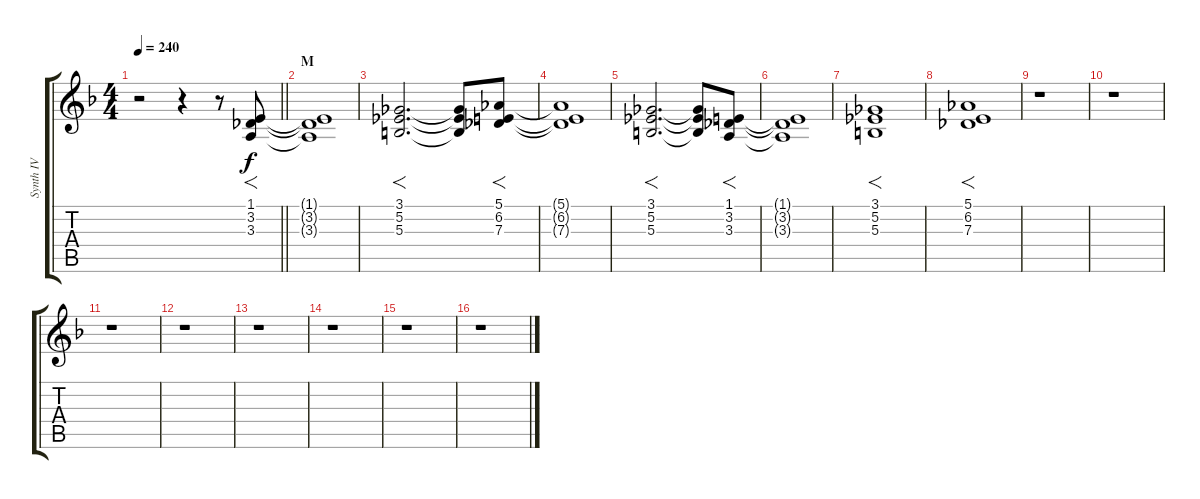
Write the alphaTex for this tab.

\track ("Synth IV" "Synth IV") {instrument lead1square}
\staff {score tabs}
\tuning (Eb4 Bb3 Gb3 Db3 Ab2 Eb2) {hide}
\ts (4 4)
\tempo 240
\clef g2
\barLineRight lightlight
\ks f
r.2{dy f} r.4 r.8 (1.1 3.2 3.3).8{f} |
\section ("" "M")
(1.1{t} 3.2{t} 3.3{t}).1 |
(3.1 5.2 5.3).2{f d} (3.1{t} 5.2{t} 5.3{t}).8 (5.1 6.2 7.3).8{f} |
(5.1{t} 6.2{t} 7.3{t}).1 |
(3.1 5.2 5.3).2{f d} (3.1{t} 5.2{t} 5.3{t}).8 (1.1 3.2 3.3).8{f} |
(1.1{t} 3.2{t} 3.3{t}).1 |
(3.1 5.2 5.3).1{f} |
(5.1 6.2 7.3).1{f} |
r.1 |
r.1 |
r.1 |
r.1 |
r.1 |
r.1 |
r.1 |
r.1
